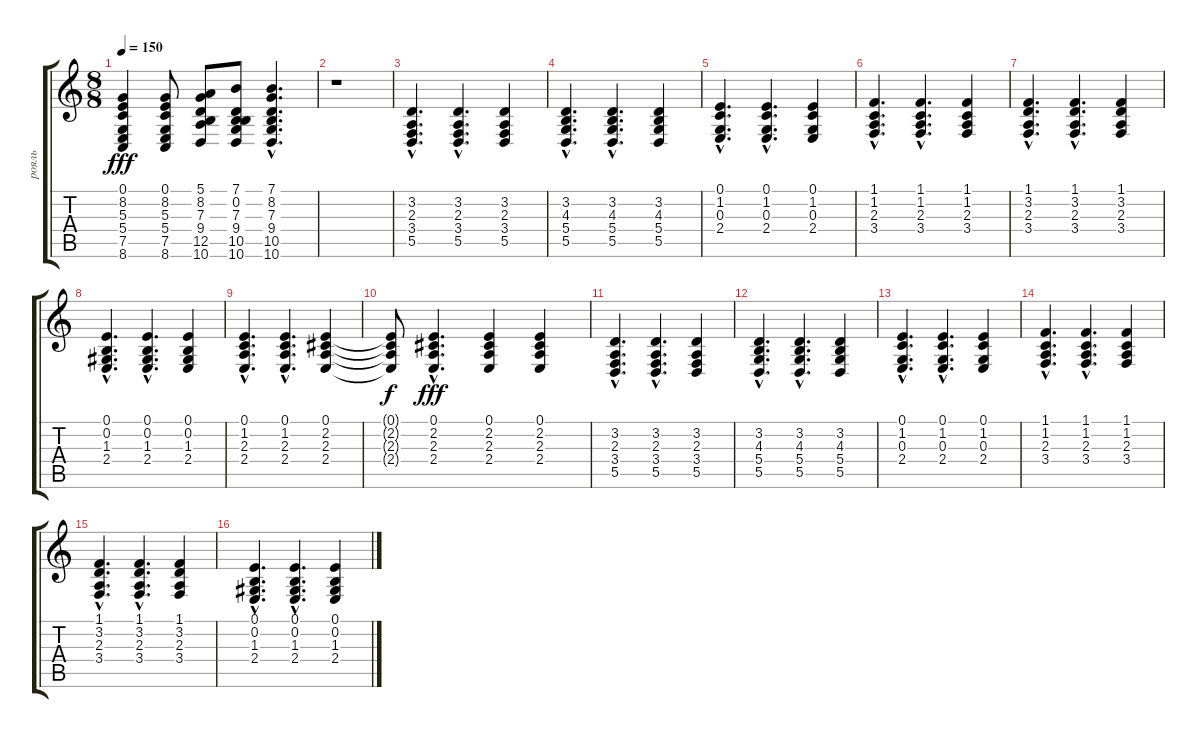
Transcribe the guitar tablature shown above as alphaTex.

\track ("рояль" "рояль") {instrument brightacousticpiano}
\staff {score tabs}
\tuning (E4 B3 G3 D3 A2 E2) {hide}
\ts (8 8)
\tempo 150
\clef g2
\ks c
(0.1 8.2 5.3 5.4 7.5 8.6).4{dy fff} (0.1 8.2 5.3 5.4 7.5 8.6).8 (5.1 8.2 7.3 9.4 12.5 10.6).8 (7.1 0.2 7.3 9.4 10.5 10.6).8 (7.1{hac} 8.2{hac} 7.3{hac} 9.4{hac} 10.5 10.6).4{d} |
r.1 |
(3.2{hac} 2.3{hac} 3.4{hac} 5.5{hac}).4{d} (3.2{hac} 2.3{hac} 3.4{hac} 5.5{hac}).4{d} (3.2 2.3 3.4 5.5).4 |
(3.2{hac} 4.3{hac} 5.4{hac} 5.5{hac}).4{d} (3.2{hac} 4.3{hac} 5.4{hac} 5.5{hac}).4{d} (3.2 4.3 5.4 5.5).4 |
(0.1{hac} 1.2{hac} 0.3{hac} 2.4{hac}).4{d} (0.1{hac} 1.2{hac} 0.3{hac} 2.4{hac}).4{d} (0.1 1.2 0.3 2.4).4 |
(1.1{hac} 1.2{hac} 2.3{hac} 3.4{hac}).4{d} (1.1{hac} 1.2{hac} 2.3{hac} 3.4{hac}).4{d} (1.1 1.2 2.3 3.4).4 |
(1.1{hac} 3.2{hac} 2.3{hac} 3.4{hac}).4{d} (1.1{hac} 3.2{hac} 2.3{hac} 3.4{hac}).4{d} (1.1 3.2 2.3 3.4).4 |
(0.1{hac} 0.2{hac} 1.3{hac} 2.4{hac}).4{d} (0.1{hac} 0.2{hac} 1.3{hac} 2.4{hac}).4{d} (0.1 0.2 1.3 2.4).4 |
(0.1{hac} 1.2{hac} 2.3{hac} 2.4{hac}).4{d} (0.1{hac} 1.2{hac} 2.3{hac} 2.4{hac}).4{d} (0.1 2.2 2.3 2.4).4 |
(0.1{t} 2.2{t} 2.3{t} 2.4{t}).8{dy f} (0.1{hac} 2.2{hac} 2.3{hac} 2.4{hac}).4{d dy fff} (0.1 2.2 2.3 2.4).4 (0.1 2.2 2.3 2.4).4 |
(3.2{hac} 2.3{hac} 3.4{hac} 5.5{hac}).4{d} (3.2{hac} 2.3{hac} 3.4{hac} 5.5{hac}).4{d} (3.2 2.3 3.4 5.5).4 |
(3.2{hac} 4.3{hac} 5.4{hac} 5.5{hac}).4{d} (3.2{hac} 4.3{hac} 5.4{hac} 5.5{hac}).4{d} (3.2 4.3 5.4 5.5).4 |
(0.1{hac} 1.2{hac} 0.3{hac} 2.4{hac}).4{d} (0.1{hac} 1.2{hac} 0.3{hac} 2.4{hac}).4{d} (0.1 1.2 0.3 2.4).4 |
(1.1{hac} 1.2{hac} 2.3{hac} 3.4{hac}).4{d} (1.1{hac} 1.2{hac} 2.3{hac} 3.4{hac}).4{d} (1.1 1.2 2.3 3.4).4 |
(1.1{hac} 3.2{hac} 2.3{hac} 3.4{hac}).4{d} (1.1{hac} 3.2{hac} 2.3{hac} 3.4{hac}).4{d} (1.1 3.2 2.3 3.4).4 |
(0.1{hac} 0.2{hac} 1.3{hac} 2.4{hac}).4{d} (0.1{hac} 0.2{hac} 1.3{hac} 2.4{hac}).4{d} (0.1 0.2 1.3 2.4).4
